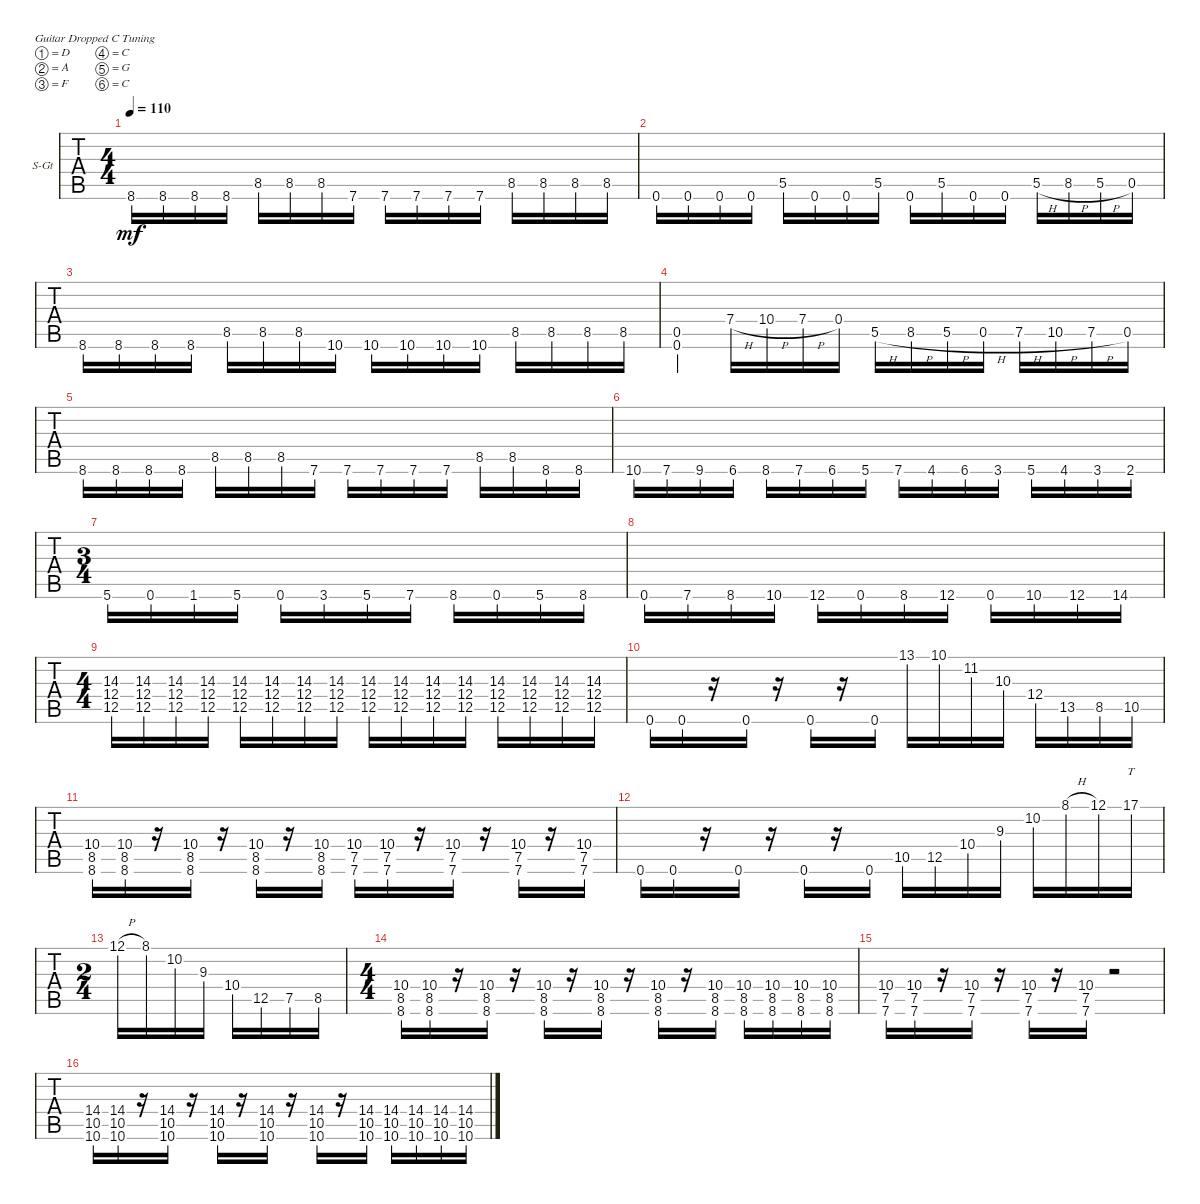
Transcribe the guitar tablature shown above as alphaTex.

\defaultSystemsLayout 4
\bracketExtendMode groupsimilarinstruments
\firstSystemTrackNameOrientation horizontal
\otherSystemsTrackNameOrientation horizontal
\track ("Steel Guitar" "S-Gt") {instrument acousticguitarsteel}
\staff {tabs}
\tuning (D4 A3 F3 C3 G2 C2)
\ts (4 4)
\scale
0.48201
\tempo 110
\accidentals auto
\clef g2
\ottava regular
\simile none
\ks c
8.6.16{dy mf} 8.6.16 8.6.16 8.6.16 8.5.16 8.5.16 8.5.16 7.6.16 7.6.16 7.6.16 7.6.16 7.6.16 8.5.16 8.5.16 8.5.16 8.5.16 |
\scale
0.527728 0.6.16 0.6.16 0.6.16 0.6.16 5.5.16 0.6.16 0.6.16 5.5.16 0.6.16 5.5.16 0.6.16 0.6.16 5.5{h}.16 8.5{h}.16 5.5{h}.16 0.5.16 |
\scale
0.472272 8.6.16 8.6.16 8.6.16 8.6.16 8.5.16 8.5.16 8.5.16 10.6.16 10.6.16 10.6.16 10.6.16 10.6.16 8.5.16 8.5.16 8.5.16 8.5.16 |
\scale
0.527728 (0.6 0.5).4 7.4{h}.16 10.4{h}.16 7.4{h}.16 0.4.16 5.5{h}.16 8.5{h}.16 5.5{h}.16 0.5{h}.16 7.5{h}.16 10.5{h}.16 7.5{h}.16 0.5.16 |
\scale
0.472272 8.6.16 8.6.16 8.6.16 8.6.16 8.5.16 8.5.16 8.5.16 7.6.16 7.6.16 7.6.16 7.6.16 7.6.16 8.5.16 8.5.16 8.6.16 8.6.16 |
10.6.16 7.6.16 9.6.16 6.6.16 8.6.16 7.6.16 6.6.16 5.6.16 7.6.16 4.6.16 6.6.16 3.6.16 5.6.16 4.6.16 3.6.16 2.6.16 |
\ts (3 4)
5.6.16 0.6.16 1.6.16 5.6.16 0.6.16 3.6.16 5.6.16 7.6.16 8.6.16 0.6.16 5.6.16 8.6.16 |
0.6.16 7.6.16 8.6.16 10.6.16 12.6.16 0.6.16 8.6.16 12.6.16 0.6.16 10.6.16 12.6.16 14.6.16 |
\ts (4 4)
(12.5 12.4 14.3).16 (12.5 12.4 14.3).16 (12.5 12.4 14.3).16 (12.5 12.4 14.3).16 (12.5 12.4 14.3).16 (12.5 12.4 14.3).16 (12.5 12.4 14.3).16 (12.5 12.4 14.3).16 (12.5 12.4 14.3).16 (12.5 12.4 14.3).16 (12.5 12.4 14.3).16 (12.5 12.4 14.3).16 (12.5 12.4 14.3).16 (12.5 12.4 14.3).16 (12.5 12.4 14.3).16 (12.5 12.4 14.3).16 |
0.6.16 0.6.16 r.16 0.6.16 r.16 0.6.16 r.16 0.6.16 13.1.16 10.1.16 11.2.16 10.3.16 12.4.16 13.5.16 8.5.16 10.5.16 |
(8.6 10.4 8.5).16 (8.6 8.5 10.4).16 r.16 (8.6 10.4 8.5).16 r.16 (8.6 8.5 10.4).16 r.16 (8.6 10.4 8.5).16 (7.6 7.5 10.4).16 (7.6 10.4 7.5).16 r.16 (7.6 7.5 10.4).16 r.16 (7.6 10.4 7.5).16 r.16 (7.6 7.5 10.4).16 |
0.6.16 0.6.16 r.16 0.6.16 r.16 0.6.16 r.16 0.6.16 10.5.16 12.5.16 10.4.16 9.3.16 10.2.16 8.1{h}.16 12.1.16 17.1.16{tt} |
\ts (2 4)
12.1{h}.16 8.1.16 10.2.16 9.3.16 10.4.16 12.5.16 7.5.16 8.5.16 |
\ts (4 4)
(8.6 10.4 8.5).16 (8.6 10.4 8.5).16 r.16 (8.6 10.4 8.5).16 r.16 (8.6 10.4 8.5).16 r.16 (8.6 10.4 8.5).16 r.16 (8.6 10.4 8.5).16 r.16 (8.6 8.5 10.4).16 (8.6 8.5 10.4).16 (8.6 8.5 10.4).16 (8.6 8.5 10.4).16 (8.6 8.5 10.4).16 |
(7.6 10.4 7.5).16 (7.6 10.4 7.5).16 r.16 (7.6 10.4 7.5).16 r.16 (7.6 10.4 7.5).16 r.16 (7.6 10.4 7.5).16 r.2 |
(10.6 14.4 10.5).16 (10.6 14.4 10.5).16 r.16 (10.6 14.4 10.5).16 r.16 (10.6 14.4 10.5).16 r.16 (10.6 14.4 10.5).16 r.16 (10.6 14.4 10.5).16 r.16 (10.6 10.5 14.4).16 (10.6 10.5 14.4).16 (10.6 10.5 14.4).16 (10.6 10.5 14.4).16 (10.6 10.5 14.4).16
